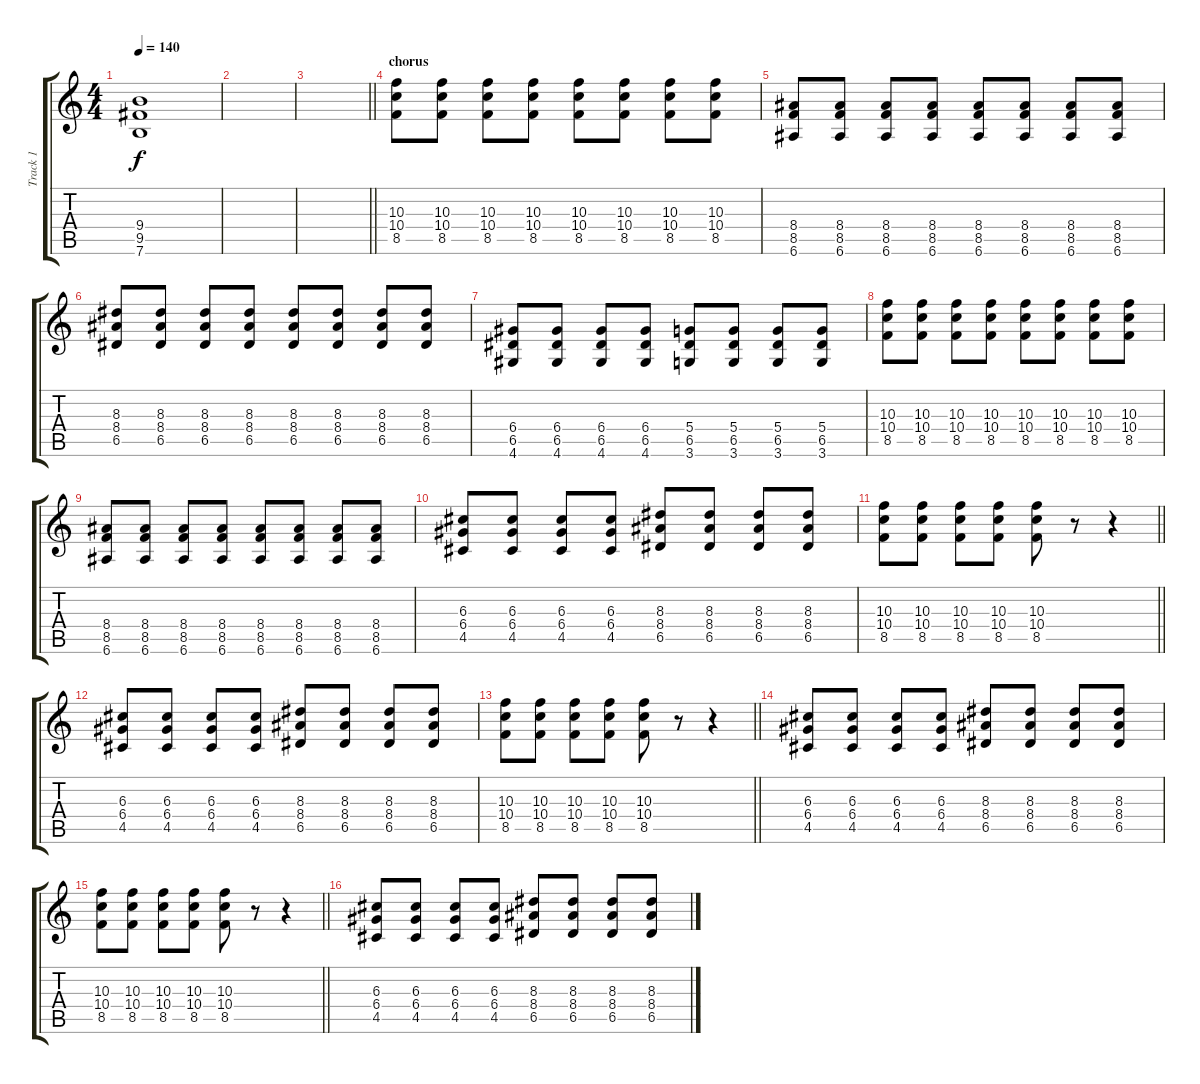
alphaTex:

\track ("Track 1" "Track 1") {instrument overdrivenguitar}
\staff {score tabs}
\tuning (E4 B3 G3 D3 A2 E2) {hide}
\ts (4 4)
\tempo 140
\clef g2
\ks c
(9.4{t} 9.5{t} 7.6{t}).1{dy f} |
|
\barLineRight lightlight
|
\section ("" "chorus")
(10.3 10.4 8.5).8 (10.3 10.4 8.5).8 (10.3 10.4 8.5).8 (10.3 10.4 8.5).8 (10.3 10.4 8.5).8 (10.3 10.4 8.5).8 (10.3 10.4 8.5).8 (10.3 10.4 8.5).8 |
(8.4 8.5 6.6).8 (8.4 8.5 6.6).8 (8.4 8.5 6.6).8 (8.4 8.5 6.6).8 (8.4 8.5 6.6).8 (8.4 8.5 6.6).8 (8.4 8.5 6.6).8 (8.4 8.5 6.6).8 |
(8.3 8.4 6.5).8 (8.3 8.4 6.5).8 (8.3 8.4 6.5).8 (8.3 8.4 6.5).8 (8.3 8.4 6.5).8 (8.3 8.4 6.5).8 (8.3 8.4 6.5).8 (8.3 8.4 6.5).8 |
(6.4 6.5 4.6).8 (6.4 6.5 4.6).8 (6.4 6.5 4.6).8 (6.4 6.5 4.6).8 (5.4 6.5 3.6).8 (5.4 6.5 3.6).8 (5.4 6.5 3.6).8 (5.4 6.5 3.6).8 |
(10.3 10.4 8.5).8 (10.3 10.4 8.5).8 (10.3 10.4 8.5).8 (10.3 10.4 8.5).8 (10.3 10.4 8.5).8 (10.3 10.4 8.5).8 (10.3 10.4 8.5).8 (10.3 10.4 8.5).8 |
(8.4 8.5 6.6).8 (8.4 8.5 6.6).8 (8.4 8.5 6.6).8 (8.4 8.5 6.6).8 (8.4 8.5 6.6).8 (8.4 8.5 6.6).8 (8.4 8.5 6.6).8 (8.4 8.5 6.6).8 |
(6.3 6.4 4.5).8 (6.3 6.4 4.5).8 (6.3 6.4 4.5).8 (6.3 6.4 4.5).8 (8.3 8.4 6.5).8 (8.3 8.4 6.5).8 (8.3 8.4 6.5).8 (8.3 8.4 6.5).8 |
\barLineRight lightlight
(10.3 10.4 8.5).8 (10.3 10.4 8.5).8 (10.3 10.4 8.5).8 (10.3 10.4 8.5).8 (10.3 10.4 8.5).8 r.8 r.4 |
(6.3 6.4 4.5).8 (6.3 6.4 4.5).8 (6.3 6.4 4.5).8 (6.3 6.4 4.5).8 (8.3 8.4 6.5).8 (8.3 8.4 6.5).8 (8.3 8.4 6.5).8 (8.3 8.4 6.5).8 |
\barLineRight lightlight
(10.3 10.4 8.5).8 (10.3 10.4 8.5).8 (10.3 10.4 8.5).8 (10.3 10.4 8.5).8 (10.3 10.4 8.5).8 r.8 r.4 |
(6.3 6.4 4.5).8 (6.3 6.4 4.5).8 (6.3 6.4 4.5).8 (6.3 6.4 4.5).8 (8.3 8.4 6.5).8 (8.3 8.4 6.5).8 (8.3 8.4 6.5).8 (8.3 8.4 6.5).8 |
\barLineRight lightlight
(10.3 10.4 8.5).8 (10.3 10.4 8.5).8 (10.3 10.4 8.5).8 (10.3 10.4 8.5).8 (10.3 10.4 8.5).8 r.8 r.4 |
(6.3 6.4 4.5).8 (6.3 6.4 4.5).8 (6.3 6.4 4.5).8 (6.3 6.4 4.5).8 (8.3 8.4 6.5).8 (8.3 8.4 6.5).8 (8.3 8.4 6.5).8 (8.3 8.4 6.5).8
